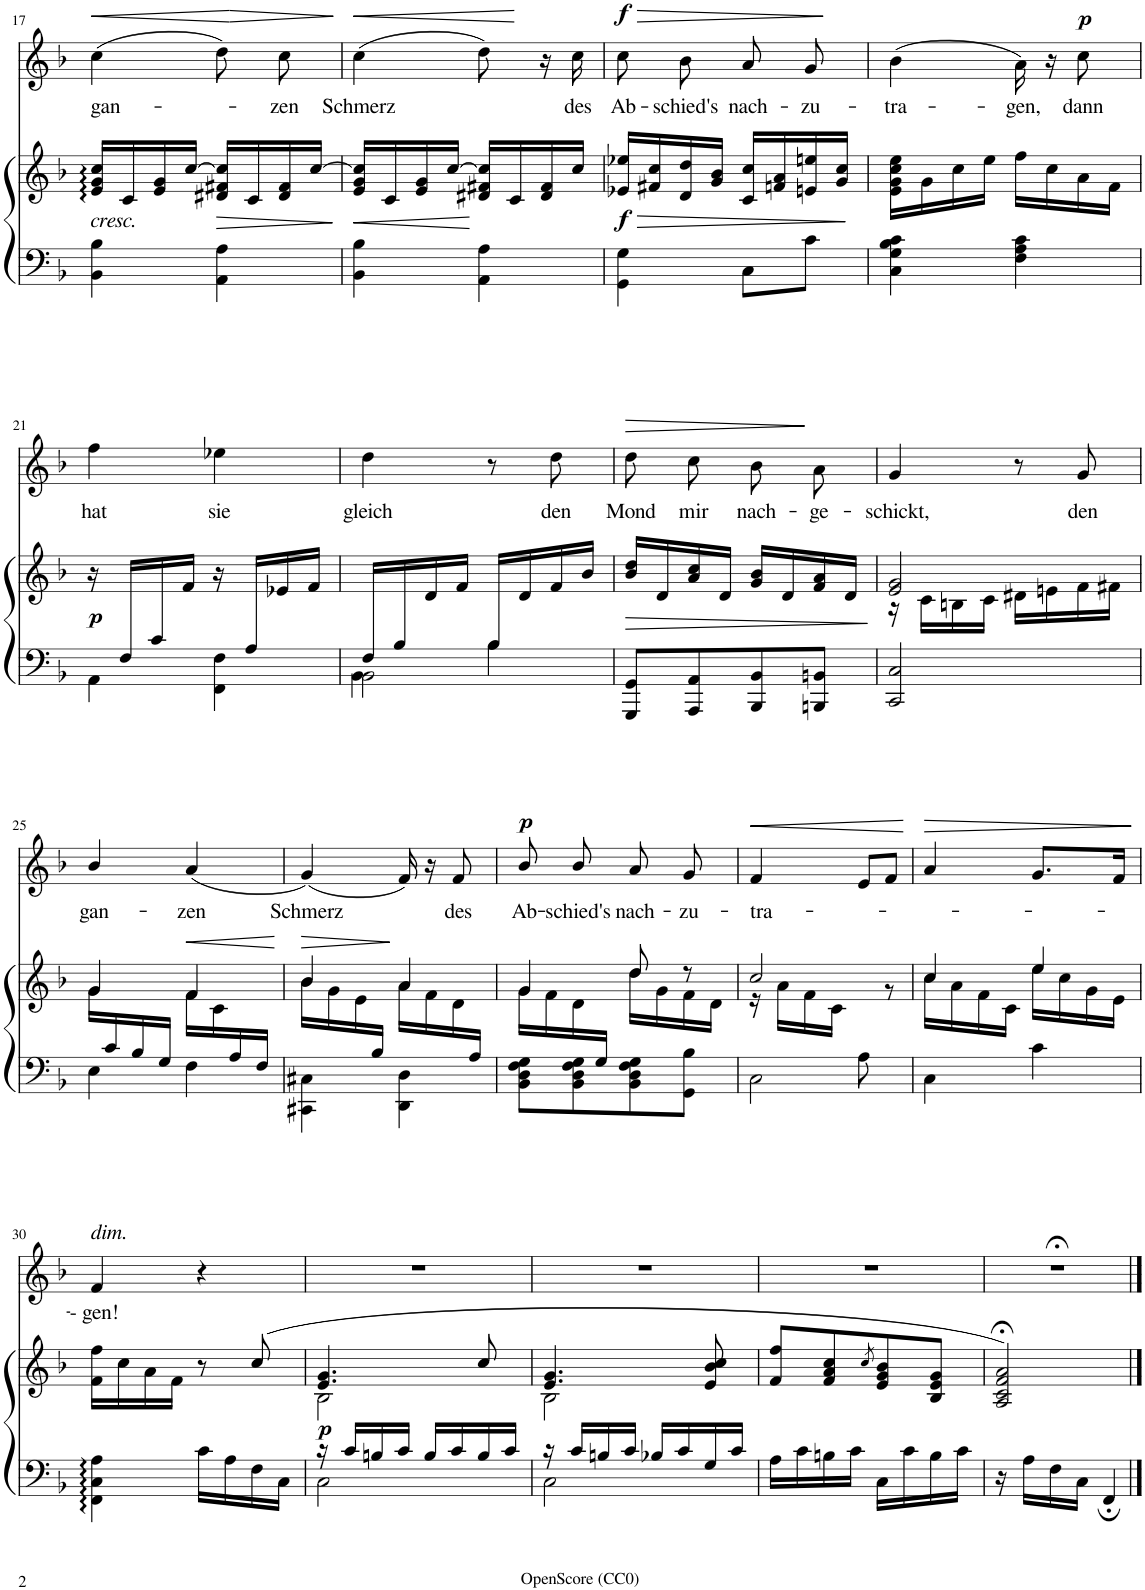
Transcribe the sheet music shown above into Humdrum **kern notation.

**kern	**kern	**dynam	**kern	**text	**dynam
*part2	*part2	*part2	*part1	*part1	*part1
*staff3	*staff2	*staff2/3	*staff1	*staff1	*staff1
*I"Piano	*	*	*I"Stimme Voice	*	*
*I'Pno	*	*	*	*	*
!!LO:PB:g=z
*clefF4	*clefG2	*	*clefG2	*	*
*k[b-]	*k[b-]	*	*k[b-]	*	*
*M2/4	*M2/4	*	*M2/4	*	*
=17	=17	=17	=17	=17	=17
!	!LO:TX:b:i:t=cresc.	!	!	!	!
!	!	!	!	!LO:LY:b	!LO:HP:b
4BB-\ 4B-\	16e/:: 16g/:: 16cc/::LL	.	(4cc\	gan-	<
.	16c/	.	.	.	.
.	16e/ 16g/	.	.	.	.
.	[>16cc/JJ	.	.	.	.
!	!	!LO:HP:b	!	!	!LO:HP:b
4AA\ 4A\	16d#X/ 16f#X/ 16cc/]LL	>	8dd\)	.	>
.	16c/	.	.	.	.
!	!	!	!	!LO:LY:b	!
.	16d#/ 16f#/	.	8cc\	-zen	[
.	[>16cc/JJ	.	.	.	.
.	.	]	.	.	]
=18	=18	=18	=18	=18	=18
!	!	!LO:HP:b	!	!LO:LY:b	!LO:HP:b
4BB-\ 4B-\	16e/ 16g/ 16cc/]LL	<	(4cc\	Schmerz	<
.	16c/	.	.	.	.
.	16e/ 16g/	.	.	.	.
.	[>16cc/JJ	.	.	.	.
4AA\ 4A\	16d#X/ 16f#X/ 16cc/]LL	[	8dd\)	.	.
.	16c/	.	.	.	.
.	16d#/ 16f#/	.	16r	.	[
!	!	!	!	!LO:LY:b	!
.	16cc/JJ	.	16cc\	des	.
=19	=19	=19	=19	=19	=19
!	!	!LO:HP:b	!	!LO:LY:b	!LO:HP:b
!	!	!LO:DY:n=1:b	!	!	!LO:DY:n=1:a
4GG\ 4G\	16e-X/ 16ee-X/LL	> f	8cc\	Ab-	> f
.	16f#X/ 16cc/	.	.	.	.
!	!	!	!	!LO:LY:b	!
.	16d/ 16dd/	.	8b-\	-schied's	.
.	16g/ 16b-/JJ	.	.	.	.
!	!	!	!	!LO:LY:b	!
8C\L	16c/ 16cc/LL	.	8a/	nach-	.
.	16fn/ 16a/	.	.	.	.
!	!	!	!	!LO:LY:b	!
8c\J	16en/ 16een/	.	8g/	-zu-	.
.	16g/ 16cc/JJ	.	.	.	.
.	.	]	.	.	]
=20	=20	=20	=20	=20	=20
!	!	!	!	!LO:LY:b	!
4C\ 4G\ 4B-\ 4c\	16e\ 16g\ 16cc\ 16ee\LL	.	(4b-\	-tra-	.
.	16g\	.	.	.	.
.	16cc\	.	.	.	.
.	16ee\JJ	.	.	.	.
!	!	!	!	!LO:LY:b	!
4F\ 4A\ 4c\	16ff\LL	.	16a\)	-gen,	.
.	16cc\	.	16r	.	.
!	!	!	!	!LO:LY:b	!LO:DY:a
.	16a\	.	8cc\	dann	p
.	16f\JJ	.	.	.	.
!!LO:LB:g=z
=21	=21	=21	=21	=21	=21
*^	*	*	*	*	*
!	!	!	!LO:DY:b	!	!LO:LY:b	!
16ryy	4AA\	16r	p	4ff\	hat	.
16F/LL	.	8ryy	.	.	.	.
16c/	.	.	.	.	.	.
8ryy	.	16f/JJ	.	.	.	.
!	!	!	!	!	!LO:LY:b	!
.	4FF\ 4F\	16r	.	4ee-X\	sie	.
16A/LL	.	16ryy	.	.	.	.
8ryy	.	16e-X/	.	.	.	.
.	.	16f/JJ	.	.	.	.
=22	=22	=22	=22	=22	=22	=22
*	*^	*	*	*	*	*
!	!	!	!	!	!	!LO:LY:b	!
16F/LL	4BB-\	2BB-\	8ryy	.	4dd\	gleich	.
16B-/	.	.	.	.	.	.	.
8ryy	.	.	16d/	.	.	.	.
.	.	.	16f/JJ	.	.	.	.
16B-/LL	4B-\	.	16ryy	.	8r	.	.
8.ryy	.	.	16d/	.	.	.	.
!	!	!	!	!	!	!LO:LY:b	!
.	.	.	16f/	.	8dd\	den	.
.	.	.	16b-/JJ	.	.	.	.
*v	*v	*v	*	*	*	*	*
=23	=23	=23	=23	=23	=23
!	!	!LO:HP:b	!	!LO:LY:b	!LO:HP:b
8GGG/ 8GG/L	16b-/ 16dd/LL	>	8dd\	Mond	>
.	16d/	.	.	.	.
!	!	!	!	!LO:LY:b	!
8AAA/ 8AA/	16a/ 16cc/	.	8cc\	mir	.
.	16d/JJ	.	.	.	.
!	!	!	!	!LO:LY:b	!
8BBB-/ 8BB-/	16g/ 16b-/LL	.	8b-\	nach-	.
.	16d/	.	.	.	.
!	!	!	!	!LO:LY:b	!
8BBBn/ 8BBn/J	16f/ 16a/	.	8a\	-ge-	]
.	16d/JJ	.	.	.	.
.	.	]	.	.	.
=24	=24	=24	=24	=24	=24
*	*^	*	*	*	*
!	!	!	!	!	!LO:LY:b	!
2CC/ 2C/	2e/ 2g/	16r	.	4g/	-schickt,	.
.	.	16c\LL	.	.	.	.
.	.	16Bn\	.	.	.	.
.	.	16c\JJ	.	.	.	.
.	.	16d#X\LL	.	8r	.	.
.	.	16en\	.	.	.	.
!	!	!	!	!	!LO:LY:b	!
.	.	16f\	.	8g/	den	.
.	.	16f#X\JJ	.	.	.	.
!!LO:LB:g=z
=25	=25	=25	=25	=25	=25	=25
*^	*	*	*	*	*	*
!	!	!	!	!	!	!LO:LY:b	!
16ryy	4E\	4g/	16g\LL	.	4b-/	gan-	.
16c/	.	.	8.ryy	.	.	.	.
16B-/	.	.	.	.	.	.	.
16G/JJ	.	.	.	.	.	.	.
!	!	!	!	!LO:HP:b	!	!LO:LY:b	!
8ryy	4F\	4f/	16f\LL	<	(4a/	-zen	.
.	.	.	16c\	.	.	.	.
16A/	.	.	8ryy	.	.	.	.
16F/JJ	.	.	.	.	.	.	.
*v	*v	*	*	*	*	*	*
*	*v	*v	*	*	*	*
.	.	[	.	.	.
=26	=26	=26	=26	=26	=26
*^	*	*	*	*	*
!	!	!	!LO:HP:b	!	!LO:LY:b	!
*	*	*^	*	*	*	*
8.ryy	4CC#X\ 4C#X\	4b-/	16b-\LL	>	(4g/)	Schmerz	.
.	.	.	16g\	.	.	.	.
.	.	.	16e\	.	.	.	.
16B-/JJ	.	.	16ryy	.	.	.	.
8.ryy	4DD\ 4D\	4a/	16a\LL	]	16f/)	.	.
.	.	.	16f\	.	16r	.	.
!	!	!	!	!	!	!LO:LY:b	!
.	.	.	16d\	.	8f/	des	.
16A/JJ	.	.	16ryy	.	.	.	.
=27	=27	=27	=27	=27	=27	=27	=27
!	!	!	!	!	!	!LO:LY:b	!LO:DY:a
8.ryy	8BB-\ 8D\ 8F\ 8G\L	4g/	16g\LL	.	8b-/	Ab-	p
.	.	.	16f\	.	.	.	.
!	!	!	!	!	!	!LO:LY:b	!
.	8BB-\ 8D\ 8F\ 8G\	.	16d\	.	8b-/	-schied's	.
16G/JJ	.	.	16ryy	.	.	.	.
!	!	!	!	!	!	!LO:LY:b	!
4ryy	8BB-\ 8D\ 8F\ 8G\	8dd/	16dd\LL	.	8a/	nach-	.
.	.	.	16g\	.	.	.	.
!	!	!	!	!	!	!LO:LY:b	!
.	8GG\ 8B-\J	8r	16f\	.	8g/	-zu-	.
.	.	.	16d\JJ	.	.	.	.
=28	=28	=28	=28	=28	=28	=28	=28
!	!	!	!	!	!	!LO:LY:b	!LO:HP:b
4ryy	2C\	2cc/	16r	.	4f/	-tra-	<
.	.	.	16a\LL	.	.	.	.
.	.	.	16f\	.	.	.	.
.	.	.	16c\JJ	.	.	.	.
8A\	.	.	8ryy	.	8e/L	.	.
8ryy	.	.	8r	.	8f/J	.	.
*v	*v	*	*	*	*	*	*
*	*v	*v	*	*	*	*
.	.	.	.	.	[
=29	=29	=29	=29	=29	=29
*	*^	*	*	*	*
!	!	!	!	!	!	!LO:HP:b
4C\	4cc/	16cc\LL	.	4a/	.	>
.	.	16a\	.	.	.	.
.	.	16f\	.	.	.	.
.	.	16c\JJ	.	.	.	.
4c\	4ee/	16ee\LL	.	8.g/L	.	.
.	.	16cc\	.	.	.	.
.	.	16g\	.	.	.	.
.	.	16e\JJ	.	16f/Jk	.	.
*	*v	*v	*	*	*	*
.	.	.	.	.	]
!!LO:LB:g=z
=30	=30	=30	=30	=30	=30
!	!	!	!LO:TX:a:i:t=dim.	!	!
!	!	!	!	!LO:LY:b	!
4FF\:: 4C\:: 4A\::	16f\ 16ff\LL	.	4f/	-- gen!	.
.	16cc\	.	.	.	.
.	16a\	.	.	.	.
.	16f\JJ	.	.	.	.
16c\LL	8r	.	4r	.	.
16A\	.	.	.	.	.
16F\	(8cc/	.	.	.	.
16C\JJ	.	.	.	.	.
=31	=31	=31	=31	=31	=31
*^	*^	*	*	*	*
!	!	!	!	!LO:DY:b	!	!	!
16r	2C\	4.e/ 4.g/	2B-\	p	2r	.	.
16c/LL	.	.	.	.	.	.	.
16Bn/	.	.	.	.	.	.	.
16c/JJ	.	.	.	.	.	.	.
16B/LL	.	.	.	.	.	.	.
16c/	.	.	.	.	.	.	.
16B/	.	8cc/	.	.	.	.	.
16c/JJ	.	.	.	.	.	.	.
=32	=32	=32	=32	=32	=32	=32	=32
16r	2C\	4.e/ 4.g/	2B-\	.	2r	.	.
16c/LL	.	.	.	.	.	.	.
16Bn/	.	.	.	.	.	.	.
16c/JJ	.	.	.	.	.	.	.
16B-X/LL	.	.	.	.	.	.	.
16c/	.	.	.	.	.	.	.
16G/	.	8e/ 8b-/ 8cc/	.	.	.	.	.
16c/JJ	.	.	.	.	.	.	.
*v	*v	*	*	*	*	*	*
*	*v	*v	*	*	*	*
=33	=33	=33	=33	=33	=33
16A\LL	8f/ 8ff/L	.	2r	.	.
16c\	.	.	.	.	.
16Bn\	8f/ 8a/ 8cc/	.	.	.	.
16c\JJ	.	.	.	.	.
.	8qcc/	.	.	.	.
16C\LL	8e/ 8g/ 8b-/	.	.	.	.
16c\	.	.	.	.	.
16B\	8B-/ 8e/ 8g/J	.	.	.	.
16c\JJ	.	.	.	.	.
=34	=34	=34	=34	=34	=34
16r	2A/;< 2c/;< 2f/;< 2a/;<)	.	2r;<	.	.
16A\LL	.	.	.	.	.
16F\	.	.	.	.	.
16C\JJ	.	.	.	.	.
4FF;/	.	.	.	.	.
==	==	==	==	==	==
*-	*-	*-	*-	*-	*-
